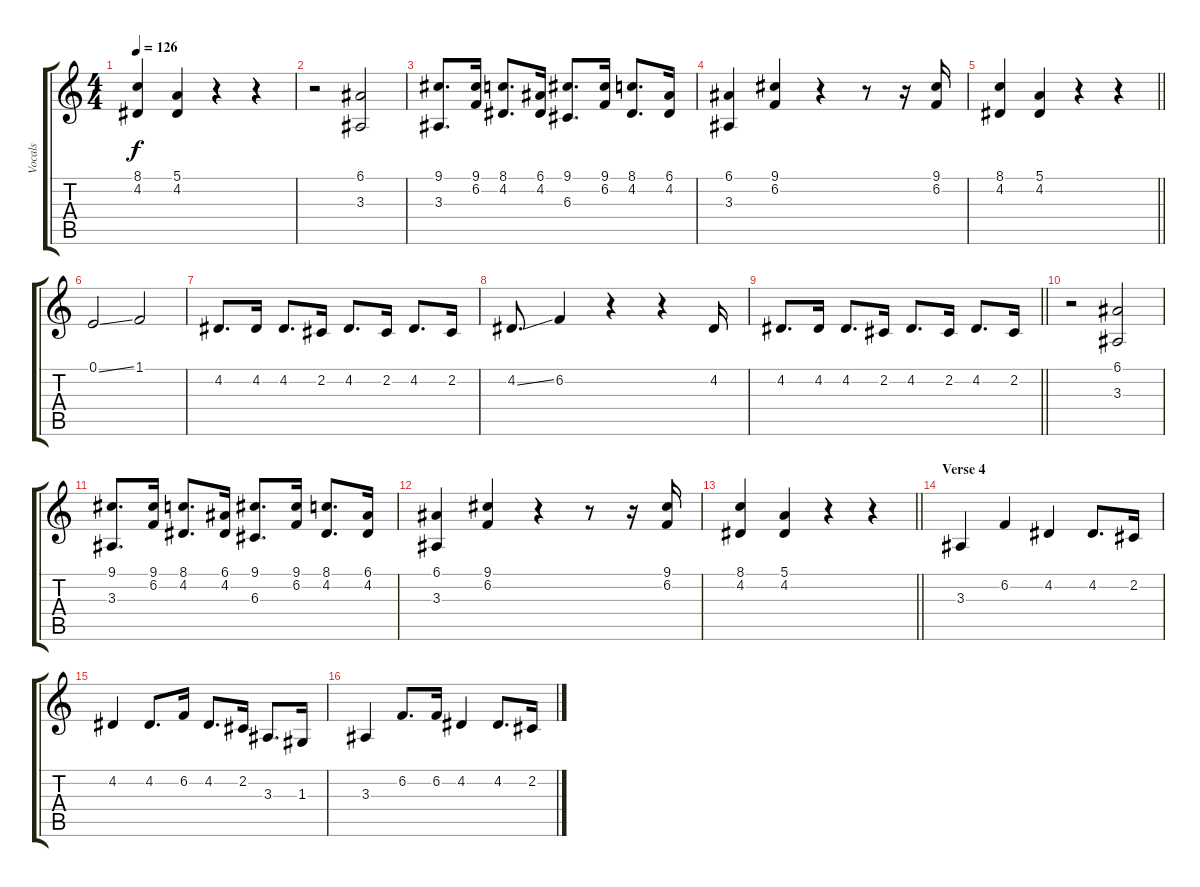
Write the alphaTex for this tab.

\track ("Vocals" "Vocals") {instrument brightacousticpiano}
\staff {score tabs}
\tuning (E4 B3 G3 D3 A2 E2) {hide}
\ts (4 4)
\tempo 126
\clef g2
\ks c
(8.1 4.2).4{dy f} (5.1 4.2).4 r.4 r.4 |
r.2 (6.1 3.3).2 |
(9.1 3.3).8{d} (9.1 6.2).16 (8.1 4.2).8{d} (6.1 4.2).16 (9.1 6.3).8{d} (9.1 6.2).16 (8.1 4.2).8{d} (6.1 4.2).16 |
(6.1 3.3).4 (9.1 6.2).4 r.4 r.8 r.16 (9.1 6.2).16 |
\barLineRight lightlight
(8.1 4.2).4 (5.1 4.2).4 r.4 r.4 |
0.1{ss}.2 1.1.2 |
4.2.8{d} 4.2.16 4.2.8{d} 2.2.16 4.2.8{d} 2.2.16 4.2.8{d} 2.2.16 |
4.2{ss}.8{d} 6.2.4 r.4 r.4 4.2.16 |
\barLineRight lightlight
4.2.8{d} 4.2.16 4.2.8{d} 2.2.16 4.2.8{d} 2.2.16 4.2.8{d} 2.2.16 |
r.2 (6.1 3.3).2 |
(9.1 3.3).8{d} (9.1 6.2).16 (8.1 4.2).8{d} (6.1 4.2).16 (9.1 6.3).8{d} (9.1 6.2).16 (8.1 4.2).8{d} (6.1 4.2).16 |
(6.1 3.3).4 (9.1 6.2).4 r.4 r.8 r.16 (9.1 6.2).16 |
\barLineRight lightlight
(8.1 4.2).4 (5.1 4.2).4 r.4 r.4 |
\section ("" "Verse 4")
3.3.4 6.2.4 4.2.4 4.2.8{d} 2.2.16 |
4.2.4 4.2.8{d} 6.2.16 4.2.8{d} 2.2.16 3.3.8{d} 1.3.16 |
3.3.4 6.2.8{d} 6.2.16 4.2.4 4.2.8{d} 2.2.16
